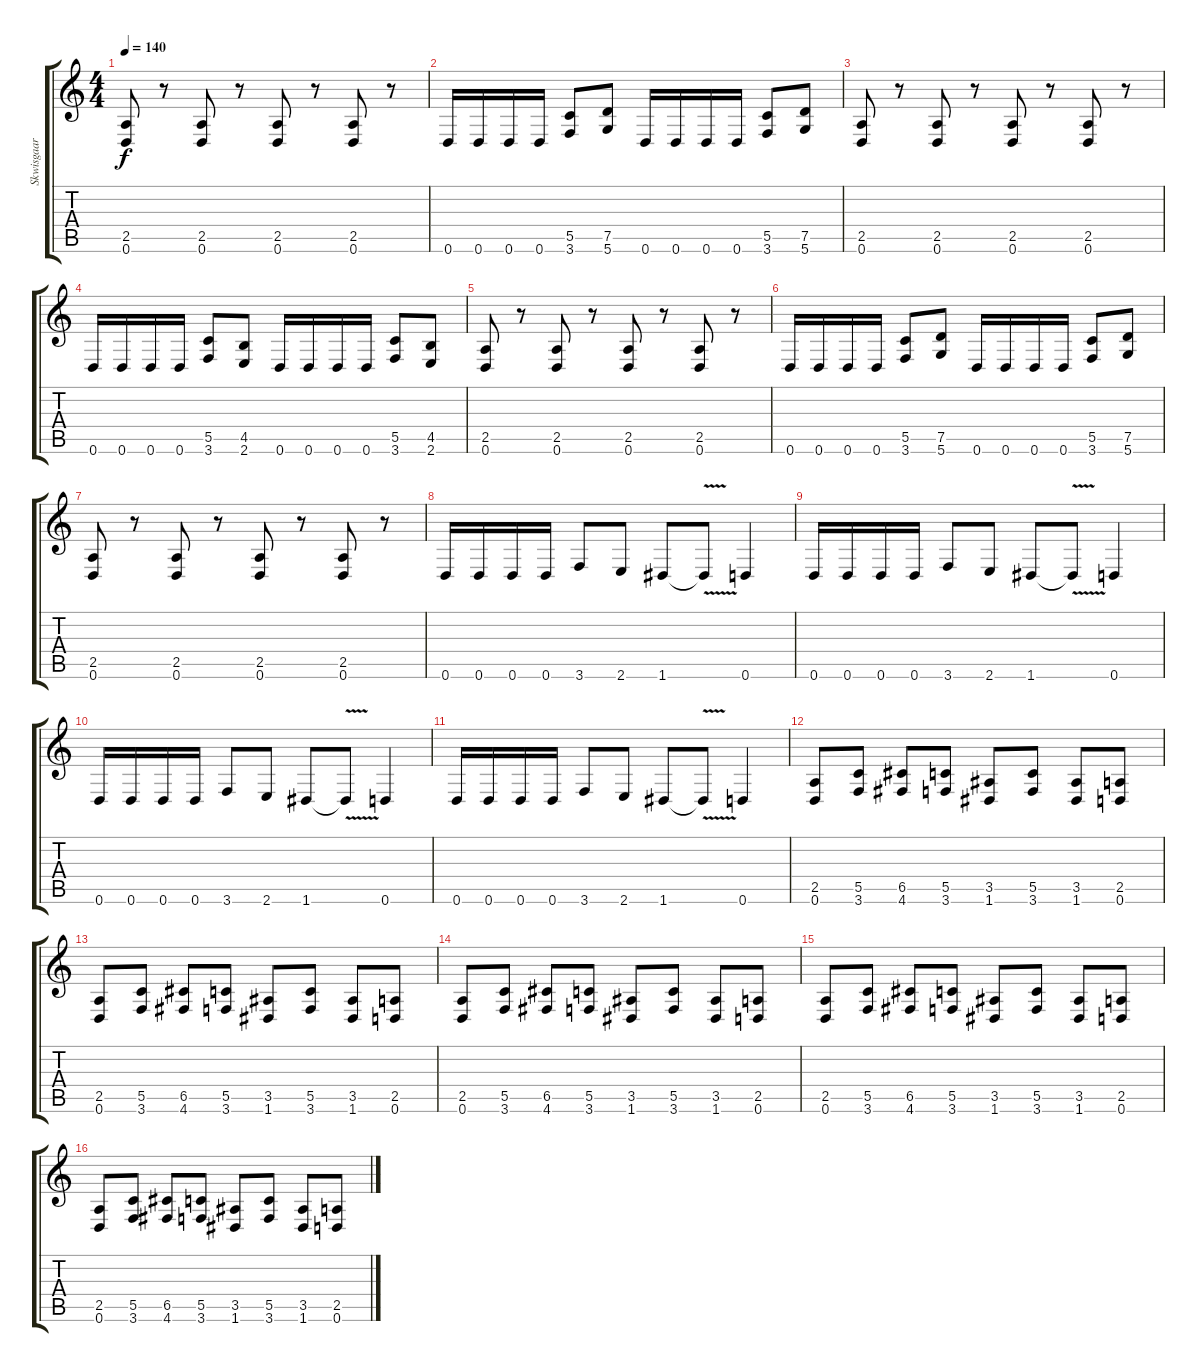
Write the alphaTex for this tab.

\track ("Skwisgaar Skwigelf" "Skwisgaar ") {instrument distortionguitar}
\staff {score tabs}
\tuning (D4 A3 F3 C3 G2 D2) {hide}
\ts (4 4)
\tempo 140
\clef g2
\ks c
(2.5 0.6).8{dy f} r.8 (2.5 0.6).8 r.8 (2.5 0.6).8 r.8 (2.5 0.6).8 r.8 |
0.6.16 0.6.16 0.6.16 0.6.16 (5.5 3.6).8 (7.5 5.6).8 0.6.16 0.6.16 0.6.16 0.6.16 (5.5 3.6).8 (7.5 5.6).8 |
(2.5 0.6).8 r.8 (2.5 0.6).8 r.8 (2.5 0.6).8 r.8 (2.5 0.6).8 r.8 |
0.6.16 0.6.16 0.6.16 0.6.16 (5.5 3.6).8 (4.5 2.6).8 0.6.16 0.6.16 0.6.16 0.6.16 (5.5 3.6).8 (4.5 2.6).8 |
(2.5 0.6).8 r.8 (2.5 0.6).8 r.8 (2.5 0.6).8 r.8 (2.5 0.6).8 r.8 |
0.6.16 0.6.16 0.6.16 0.6.16 (5.5 3.6).8 (7.5 5.6).8 0.6.16 0.6.16 0.6.16 0.6.16 (5.5 3.6).8 (7.5 5.6).8 |
(2.5 0.6).8 r.8 (2.5 0.6).8 r.8 (2.5 0.6).8 r.8 (2.5 0.6).8 r.8 |
0.6.16 0.6.16 0.6.16 0.6.16 3.6.8 2.6.8 1.6.8 1.6{v t}.8 0.6.4 |
0.6.16 0.6.16 0.6.16 0.6.16 3.6.8 2.6.8 1.6.8 1.6{v t}.8 0.6.4 |
0.6.16 0.6.16 0.6.16 0.6.16 3.6.8 2.6.8 1.6.8 1.6{v t}.8 0.6.4 |
0.6.16 0.6.16 0.6.16 0.6.16 3.6.8 2.6.8 1.6.8 1.6{v t}.8 0.6.4 |
(2.5 0.6).8 (5.5 3.6).8 (6.5 4.6).8 (5.5 3.6).8 (3.5 1.6).8 (5.5 3.6).8 (3.5 1.6).8 (2.5 0.6).8 |
(2.5 0.6).8 (5.5 3.6).8 (6.5 4.6).8 (5.5 3.6).8 (3.5 1.6).8 (5.5 3.6).8 (3.5 1.6).8 (2.5 0.6).8 |
(2.5 0.6).8 (5.5 3.6).8 (6.5 4.6).8 (5.5 3.6).8 (3.5 1.6).8 (5.5 3.6).8 (3.5 1.6).8 (2.5 0.6).8 |
(2.5 0.6).8 (5.5 3.6).8 (6.5 4.6).8 (5.5 3.6).8 (3.5 1.6).8 (5.5 3.6).8 (3.5 1.6).8 (2.5 0.6).8 |
(2.5 0.6).8 (5.5 3.6).8 (6.5 4.6).8 (5.5 3.6).8 (3.5 1.6).8 (5.5 3.6).8 (3.5 1.6).8 (2.5 0.6).8
